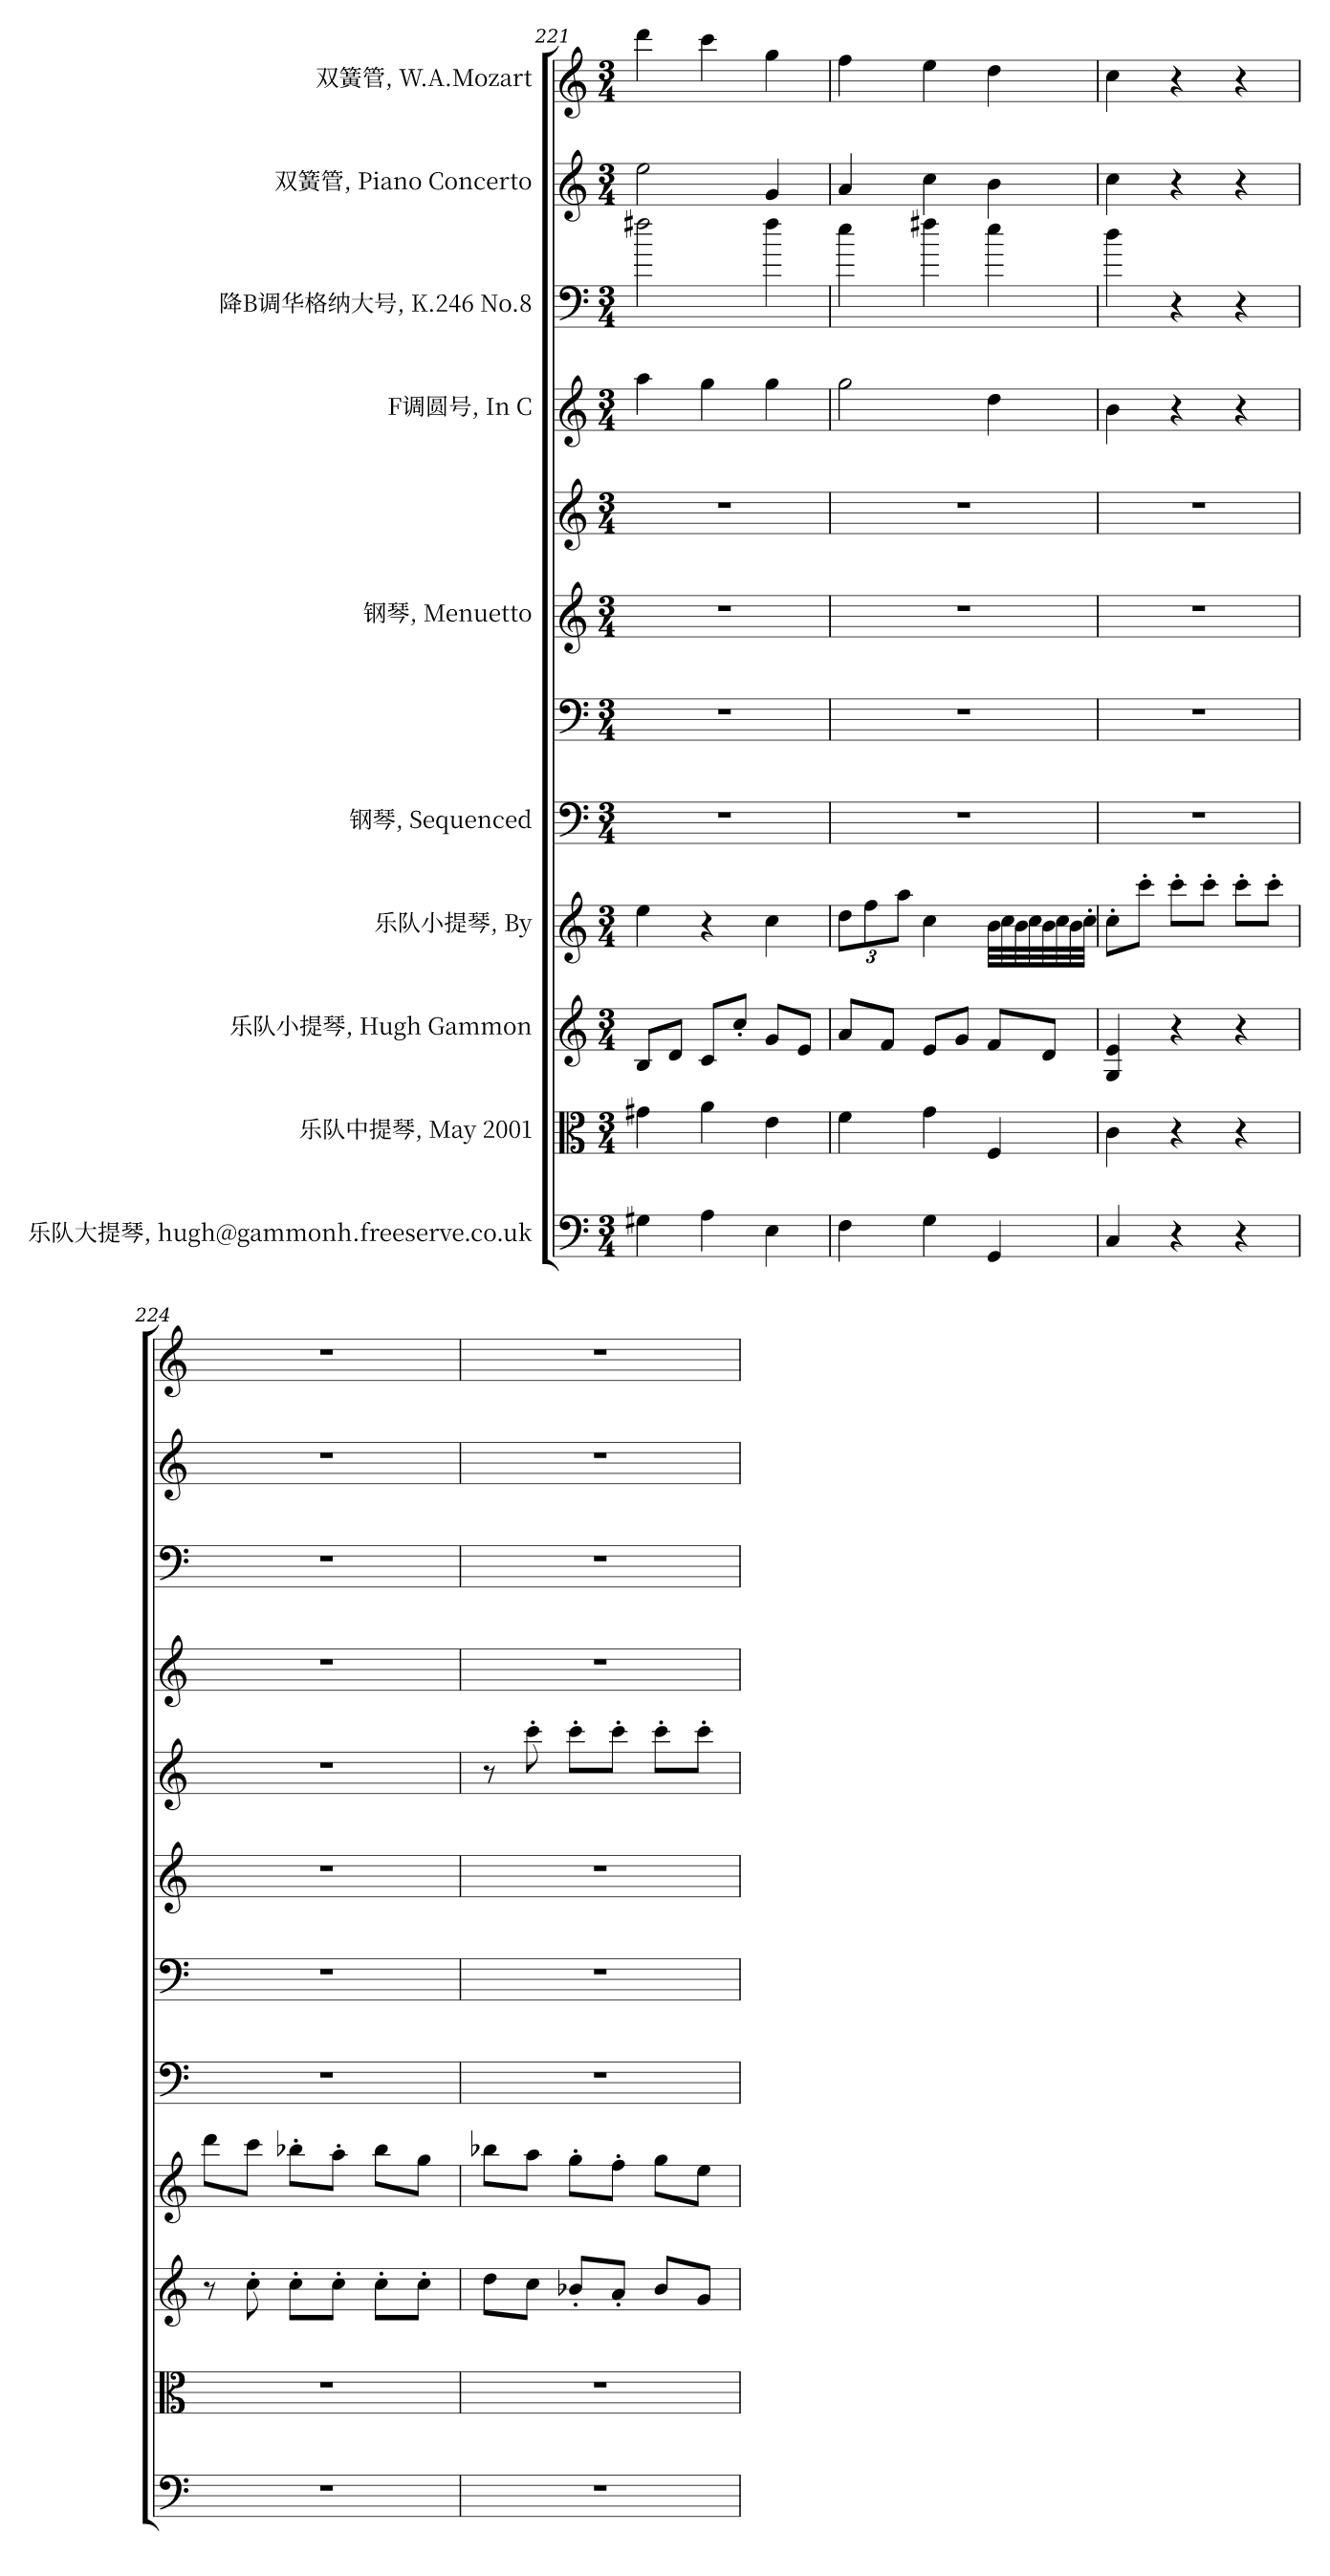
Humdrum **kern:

**kern	**kern	**kern	**kern	**kern	**kern	**kern	**kern	**kern	**kern	**kern	**kern
*part10	*part9	*part8	*part7	*part6	*part6	*part5	*part5	*part4	*part3	*part2	*part1
*staff12	*staff11	*staff10	*staff9	*staff8	*staff7	*staff6	*staff5	*staff4	*staff3	*staff2	*staff1
*I"乐队大提琴, hugh@gammonh.freeserve.co.uk	*I"乐队中提琴, May 2001	*I"乐队小提琴, Hugh Gammon	*I"乐队小提琴,         By	*I"钢琴, Sequenced	*	*I"钢琴, Menuetto	*	*I"F调圆号, In C	*I"降B调华格纳大号, K.246 No.8	*I"双簧管, Piano Concerto	*I"双簧管, W.A.Mozart
!!LO:PB:g=z
*clefF4	*clefC3	*clefG2	*clefG2	*clefF4	*clefF4	*clefG2	*clefG2	*clefG2	*clefF4	*clefG2	*clefG2
*	*	*	*	*	*	*	*	*ITrd4c7	*ITrd1c2	*	*
*k[]	*k[]	*k[]	*k[]	*k[]	*k[]	*k[]	*k[]	*k[b-]	*k[b-e-]	*k[]	*k[]
*M3/4	*M3/4	*M3/4	*M3/4	*M3/4	*M3/4	*M3/4	*M3/4	*M3/4	*M3/4	*M3/4	*M3/4
=221	=221	=221	=221	=221	=221	=221	=221	=221	=221	=221	=221
4G#X\	4g#X\	8B/L	4ee\	2.r	2.r	2.r	2.r	4dd\	2een\	2ee\	4ddd\
.	.	8d/J	.	.	.	.	.	.	.	.	.
4A\	4a\	8c/L	4r	.	.	.	.	4cc\	.	.	4ccc\
.	.	8cc'/J	.	.	.	.	.	.	.	.	.
4E\	4e\	8g/L	4cc\	.	.	.	.	4cc\	4ee\	4g/	4gg\
.	.	8e/J	.	.	.	.	.	.	.	.	.
=222	=222	=222	=222	=222	=222	=222	=222	=222	=222	=222	=222
*	*	*	*Xbrackettup	*	*	*	*	*	*	*	*
4F\	4f\	8a/L	12dd\L	2.r	2.r	2.r	2.r	2cc\	4dd\	4a/	4ff\
.	.	.	12ff\	.	.	.	.	.	.	.	.
.	.	8f/J	.	.	.	.	.	.	.	.	.
.	.	.	12aa\J	.	.	.	.	.	.	.	.
4G\	4g\	8e/L	4cc\	.	.	.	.	.	4een\	4cc\	4ee\
.	.	8g/J	.	.	.	.	.	.	.	.	.
4GG/	4F/	8f/L	32b\LLL	.	.	.	.	4g\	4dd\	4b\	4dd\
.	.	.	32cc\	.	.	.	.	.	.	.	.
.	.	.	32b\	.	.	.	.	.	.	.	.
.	.	.	32cc\	.	.	.	.	.	.	.	.
.	.	8d/J	32b\	.	.	.	.	.	.	.	.
.	.	.	32cc\	.	.	.	.	.	.	.	.
.	.	.	32b\	.	.	.	.	.	.	.	.
.	.	.	32cc'\JJJ	.	.	.	.	.	.	.	.
=223	=223	=223	=223	=223	=223	=223	=223	=223	=223	=223	=223
4C/	4c\	4G/ 4e/	8cc'\L	2.r	2.r	2.r	2.r	4e\	4cc\	4cc\	4cc\
.	.	.	8ccc'\J	.	.	.	.	.	.	.	.
4r	4r	4r	8ccc'\L	.	.	.	.	4r	4r	4r	4r
.	.	.	8ccc'\J	.	.	.	.	.	.	.	.
4r	4r	4r	8ccc'\L	.	.	.	.	4r	4r	4r	4r
.	.	.	8ccc'\J	.	.	.	.	.	.	.	.
=224	=224	=224	=224	=224	=224	=224	=224	=224	=224	=224	=224
2.r	2.r	8r	8ddd\L	2.r	2.r	2.r	2.r	2.r	2.r	2.r	2.r
.	.	8cc'\	8ccc\J	.	.	.	.	.	.	.	.
.	.	8cc'\L	8bb-X'\L	.	.	.	.	.	.	.	.
.	.	8cc'\J	8aa'\J	.	.	.	.	.	.	.	.
.	.	8cc'\L	8bb-\L	.	.	.	.	.	.	.	.
.	.	8cc'\J	8gg\J	.	.	.	.	.	.	.	.
!!LO:PB:g=z
=225	=225	=225	=225	=225	=225	=225	=225	=225	=225	=225	=225
2.r	2.r	8dd\L	8bb-X\L	2.r	2.r	2.r	8r	2.r	2.r	2.r	2.r
.	.	8cc\J	8aa\J	.	.	.	8ccc'\	.	.	.	.
.	.	8b-X'/L	8gg'\L	.	.	.	8ccc'\L	.	.	.	.
.	.	8a'/J	8ff'\J	.	.	.	8ccc'\J	.	.	.	.
.	.	8b-/L	8gg\L	.	.	.	8ccc'\L	.	.	.	.
.	.	8g/J	8ee\J	.	.	.	8ccc'\J	.	.	.	.
=	=	=	=	=	=	=	=	=	=	=	=
*-	*-	*-	*-	*-	*-	*-	*-	*-	*-	*-	*-
